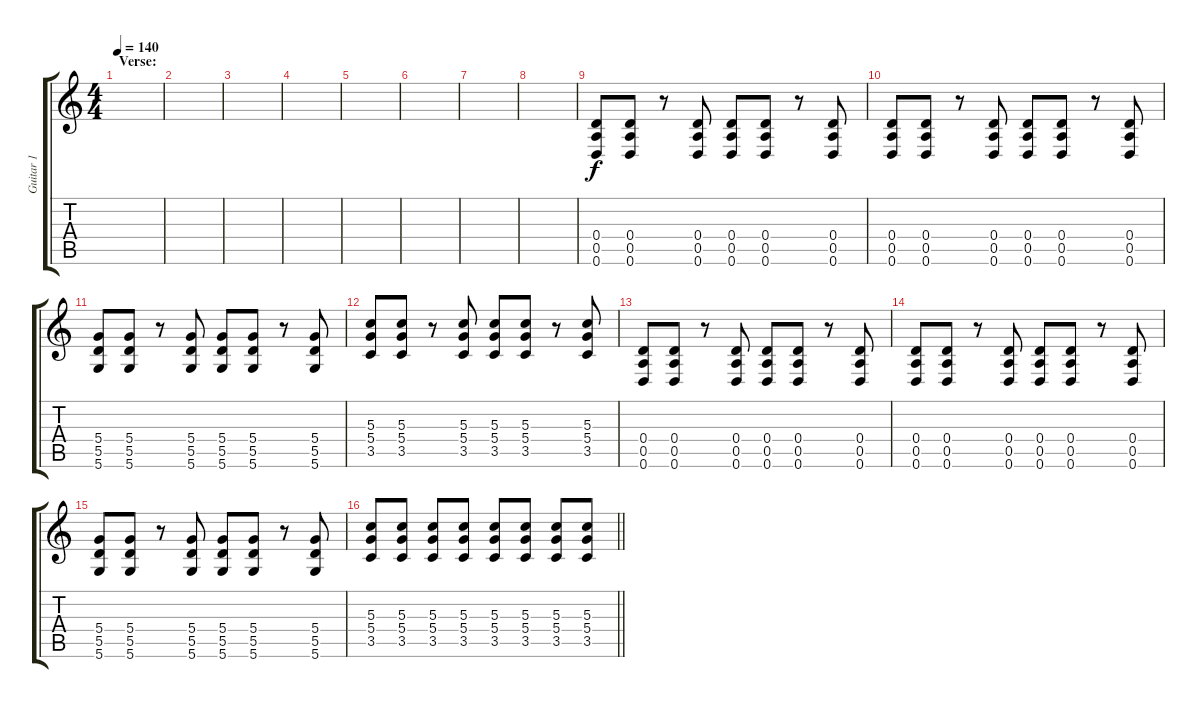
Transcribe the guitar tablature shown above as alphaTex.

\track ("Guitar 1" "Guitar 1") {instrument distortionguitar}
\staff {score tabs}
\tuning (E4 B3 G3 D3 A2 D2) {hide}
\ts (4 4)
\section ("" "Verse:")
\tempo 140
\clef g2
\ks c
|
|
|
|
|
|
|
|
(0.4 0.5 0.6).8 (0.4 0.5 0.6).8 r.8 (0.4 0.5 0.6).8 (0.4 0.5 0.6).8 (0.4 0.5 0.6).8 r.8 (0.4 0.5 0.6).8 |
(0.4 0.5 0.6).8 (0.4 0.5 0.6).8 r.8 (0.4 0.5 0.6).8 (0.4 0.5 0.6).8 (0.4 0.5 0.6).8 r.8 (0.4 0.5 0.6).8 |
(5.4 5.5 5.6).8 (5.4 5.5 5.6).8 r.8 (5.4 5.5 5.6).8 (5.4 5.5 5.6).8 (5.4 5.5 5.6).8 r.8 (5.4 5.5 5.6).8 |
(5.3 5.4 3.5).8 (5.3 5.4 3.5).8 r.8 (5.3 5.4 3.5).8 (5.3 5.4 3.5).8 (5.3 5.4 3.5).8 r.8 (5.3 5.4 3.5).8 |
(0.4 0.5 0.6).8 (0.4 0.5 0.6).8 r.8 (0.4 0.5 0.6).8 (0.4 0.5 0.6).8 (0.4 0.5 0.6).8 r.8 (0.4 0.5 0.6).8 |
(0.4 0.5 0.6).8 (0.4 0.5 0.6).8 r.8 (0.4 0.5 0.6).8 (0.4 0.5 0.6).8 (0.4 0.5 0.6).8 r.8 (0.4 0.5 0.6).8 |
(5.4 5.5 5.6).8 (5.4 5.5 5.6).8 r.8 (5.4 5.5 5.6).8 (5.4 5.5 5.6).8 (5.4 5.5 5.6).8 r.8 (5.4 5.5 5.6).8 |
\barLineRight lightlight
(5.3 5.4 3.5).8 (5.3 5.4 3.5).8 (5.3 5.4 3.5).8 (5.3 5.4 3.5).8 (5.3 5.4 3.5).8 (5.3 5.4 3.5).8 (5.3 5.4 3.5).8 (5.3 5.4 3.5).8
